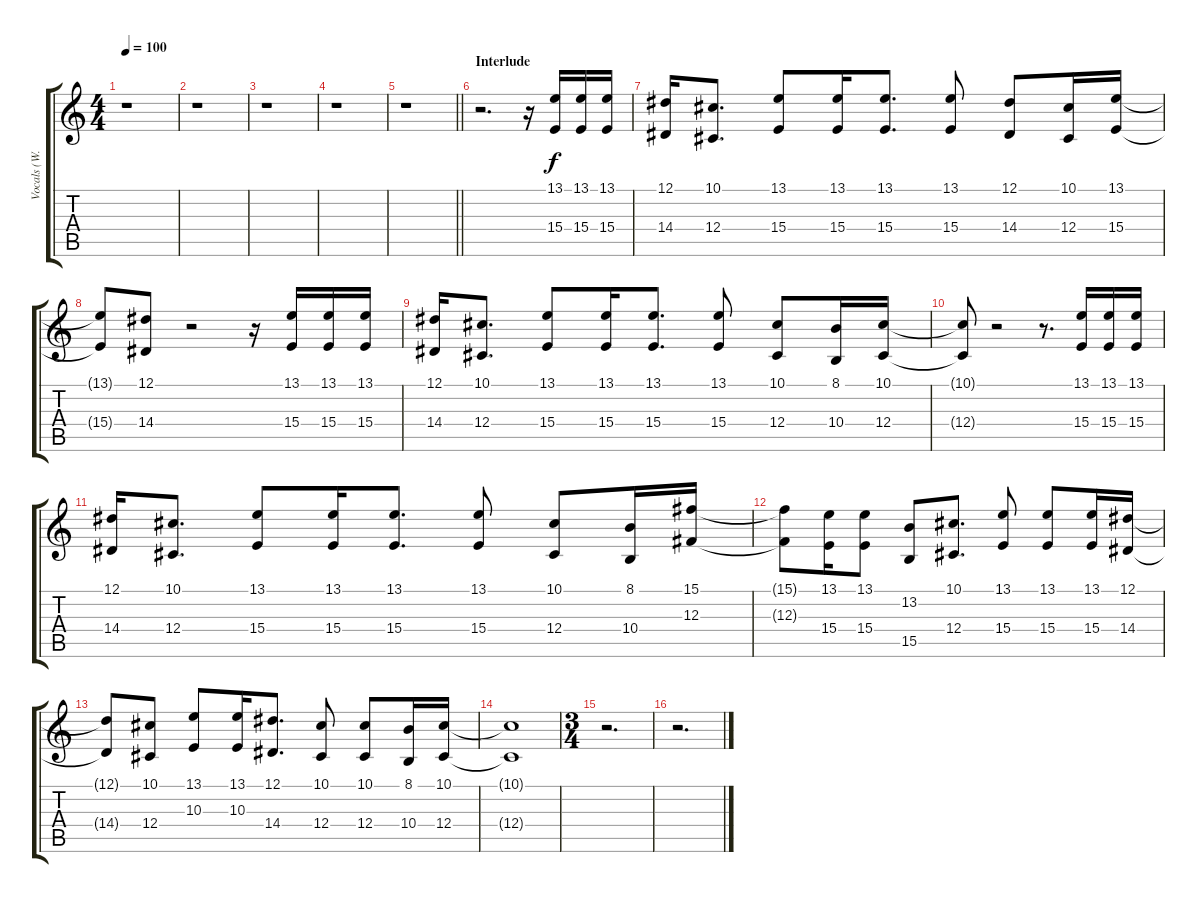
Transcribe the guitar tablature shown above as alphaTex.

\track ("Vocals (W. Axl Rose)" "Vocals (W.") {instrument lead2sawtooth}
\staff {score tabs}
\tuning (Eb4 Bb3 Gb3 Db3 Ab2 Eb2) {hide}
\ts (4 4)
\tempo 100
\clef g2
\ks c
r.1{dy f} |
r.1 |
r.1 |
r.1 |
\barLineRight lightlight
r.1 |
\section ("" "Interlude")
r.2{d} r.16 (13.1 15.4).16 (13.1 15.4).16 (13.1 15.4).16 |
(12.1 14.4).16 (10.1 12.4).8{d} (13.1 15.4).8 (13.1 15.4).16 (13.1 15.4).8{d} (13.1 15.4).8 (12.1 14.4).8 (10.1 12.4).16 (13.1 15.4).16 |
(13.1{t} 15.4{t}).8 (12.1 14.4).8 r.2 r.16 (13.1 15.4).16 (13.1 15.4).16 (13.1 15.4).16 |
(12.1 14.4).16 (10.1 12.4).8{d} (13.1 15.4).8 (13.1 15.4).16 (13.1 15.4).8{d} (13.1 15.4).8 (10.1 12.4).8 (8.1 10.4).16 (10.1 12.4).16 |
(10.1{t} 12.4{t}).8 r.2 r.8{d} (13.1 15.4).16 (13.1 15.4).16 (13.1 15.4).16 |
(12.1 14.4).16 (10.1 12.4).8{d} (13.1 15.4).8 (13.1 15.4).16 (13.1 15.4).8{d} (13.1 15.4).8 (10.1 12.4).8 (8.1 10.4).16 (15.1 12.3).16 |
(15.1{t} 12.3{t}).8 (13.1 15.4).16 (13.1 15.4).8 (13.2 15.5).8 (10.1 12.4).8{d} (13.1 15.4).8 (13.1 15.4).8 (13.1 15.4).16 (12.1 14.4).16 |
(12.1{t} 14.4{t}).8 (10.1 12.4).8 (13.1 10.3).8 (13.1 10.3).16 (12.1 14.4).8{d} (10.1 12.4).8 (10.1 12.4).8 (8.1 10.4).16 (10.1 12.4).16 |
(10.1{t} 12.4{t}).1 |
\ts (3 4)
r.2{d} |
r.2{d}
